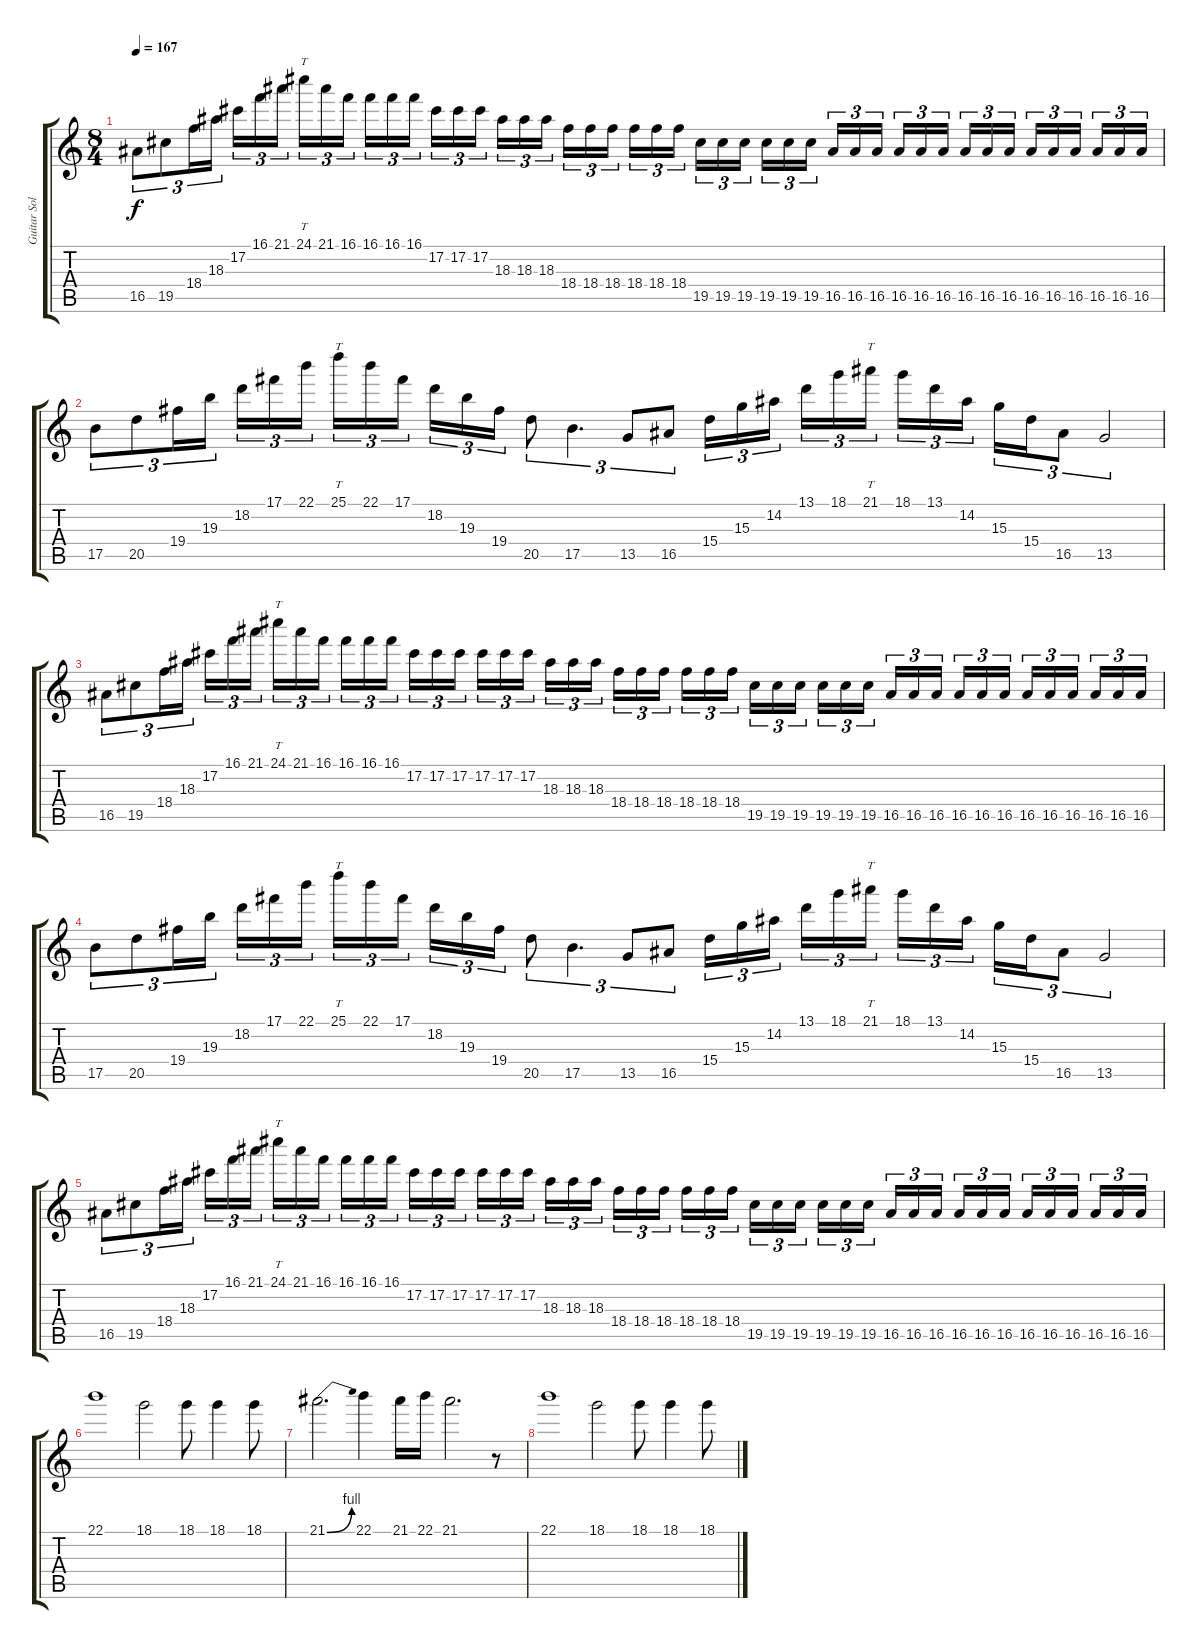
\track ("Guitar Solo" "Guitar Sol") {instrument distortionguitar}
\staff {score tabs}
\tuning (Db4 Ab3 E3 B2 Gb2 B1) {hide}
\ts (8 4)
\tempo 167
\clef g2
\ks c
16.5.8{tu (3 2) dy f} 19.5.8{tu (3 2)} 18.4.16{tu (3 2)} 18.3.16{tu (3 2)} 17.2.16{tu (3 2)} 16.1.16{tu (3 2)} 21.1.16{tu (3 2)} 24.1.16{tt tu (3 2)} 21.1.16{tu (3 2)} 16.1.16{tu (3 2)} 16.1.16{tu (3 2)} 16.1.16{tu (3 2)} 16.1.16{tu (3 2)} 17.2.16{tu (3 2)} 17.2.16{tu (3 2)} 17.2.16{tu (3 2)} 18.3.16{tu (3 2)} 18.3.16{tu (3 2)} 18.3.16{tu (3 2)} 18.4.16{tu (3 2)} 18.4.16{tu (3 2)} 18.4.16{tu (3 2)} 18.4.16{tu (3 2)} 18.4.16{tu (3 2)} 18.4.16{tu (3 2)} 19.5.16{tu (3 2)} 19.5.16{tu (3 2)} 19.5.16{tu (3 2)} 19.5.16{tu (3 2)} 19.5.16{tu (3 2)} 19.5.16{tu (3 2)} 16.5.16{tu (3 2)} 16.5.16{tu (3 2)} 16.5.16{tu (3 2)} 16.5.16{tu (3 2)} 16.5.16{tu (3 2)} 16.5.16{tu (3 2)} 16.5.16{tu (3 2)} 16.5.16{tu (3 2)} 16.5.16{tu (3 2)} 16.5.16{tu (3 2)} 16.5.16{tu (3 2)} 16.5.16{tu (3 2)} 16.5.16{tu (3 2)} 16.5.16{tu (3 2)} 16.5.16{tu (3 2)} |
17.5.8{tu (3 2)} 20.5.8{tu (3 2)} 19.4.16{tu (3 2)} 19.3.16{tu (3 2)} 18.2.16{tu (3 2)} 17.1.16{tu (3 2)} 22.1.16{tu (3 2)} 25.1.16{tt tu (3 2)} 22.1.16{tu (3 2)} 17.1.16{tu (3 2)} 18.2.16{tu (3 2)} 19.3.16{tu (3 2)} 19.4.16{tu (3 2)} 20.5.8{tu (3 2)} 17.5.4{d tu (3 2)} 13.5.8{tu (3 2)} 16.5.8{tu (3 2)} 15.4.16{tu (3 2)} 15.3.16{tu (3 2)} 14.2.16{tu (3 2)} 13.1.16{tu (3 2)} 18.1.16{tu (3 2)} 21.1.16{tt tu (3 2)} 18.1.16{tu (3 2)} 13.1.16{tu (3 2)} 14.2.16{tu (3 2)} 15.3.16{tu (3 2)} 15.4.16{tu (3 2)} 16.5.8{tu (3 2)} 13.5.2{tu (3 2)} |
16.5.8{tu (3 2)} 19.5.8{tu (3 2)} 18.4.16{tu (3 2)} 18.3.16{tu (3 2)} 17.2.16{tu (3 2)} 16.1.16{tu (3 2)} 21.1.16{tu (3 2)} 24.1.16{tt tu (3 2)} 21.1.16{tu (3 2)} 16.1.16{tu (3 2)} 16.1.16{tu (3 2)} 16.1.16{tu (3 2)} 16.1.16{tu (3 2)} 17.2.16{tu (3 2)} 17.2.16{tu (3 2)} 17.2.16{tu (3 2)} 17.2.16{tu (3 2)} 17.2.16{tu (3 2)} 17.2.16{tu (3 2)} 18.3.16{tu (3 2)} 18.3.16{tu (3 2)} 18.3.16{tu (3 2)} 18.4.16{tu (3 2)} 18.4.16{tu (3 2)} 18.4.16{tu (3 2)} 18.4.16{tu (3 2)} 18.4.16{tu (3 2)} 18.4.16{tu (3 2)} 19.5.16{tu (3 2)} 19.5.16{tu (3 2)} 19.5.16{tu (3 2)} 19.5.16{tu (3 2)} 19.5.16{tu (3 2)} 19.5.16{tu (3 2)} 16.5.16{tu (3 2)} 16.5.16{tu (3 2)} 16.5.16{tu (3 2)} 16.5.16{tu (3 2)} 16.5.16{tu (3 2)} 16.5.16{tu (3 2)} 16.5.16{tu (3 2)} 16.5.16{tu (3 2)} 16.5.16{tu (3 2)} 16.5.16{tu (3 2)} 16.5.16{tu (3 2)} 16.5.16{tu (3 2)} |
17.5.8{tu (3 2)} 20.5.8{tu (3 2)} 19.4.16{tu (3 2)} 19.3.16{tu (3 2)} 18.2.16{tu (3 2)} 17.1.16{tu (3 2)} 22.1.16{tu (3 2)} 25.1.16{tt tu (3 2)} 22.1.16{tu (3 2)} 17.1.16{tu (3 2)} 18.2.16{tu (3 2)} 19.3.16{tu (3 2)} 19.4.16{tu (3 2)} 20.5.8{tu (3 2)} 17.5.4{d tu (3 2)} 13.5.8{tu (3 2)} 16.5.8{tu (3 2)} 15.4.16{tu (3 2)} 15.3.16{tu (3 2)} 14.2.16{tu (3 2)} 13.1.16{tu (3 2)} 18.1.16{tu (3 2)} 21.1.16{tt tu (3 2)} 18.1.16{tu (3 2)} 13.1.16{tu (3 2)} 14.2.16{tu (3 2)} 15.3.16{tu (3 2)} 15.4.16{tu (3 2)} 16.5.8{tu (3 2)} 13.5.2{tu (3 2)} |
16.5.8{tu (3 2)} 19.5.8{tu (3 2)} 18.4.16{tu (3 2)} 18.3.16{tu (3 2)} 17.2.16{tu (3 2)} 16.1.16{tu (3 2)} 21.1.16{tu (3 2)} 24.1.16{tt tu (3 2)} 21.1.16{tu (3 2)} 16.1.16{tu (3 2)} 16.1.16{tu (3 2)} 16.1.16{tu (3 2)} 16.1.16{tu (3 2)} 17.2.16{tu (3 2)} 17.2.16{tu (3 2)} 17.2.16{tu (3 2)} 17.2.16{tu (3 2)} 17.2.16{tu (3 2)} 17.2.16{tu (3 2)} 18.3.16{tu (3 2)} 18.3.16{tu (3 2)} 18.3.16{tu (3 2)} 18.4.16{tu (3 2)} 18.4.16{tu (3 2)} 18.4.16{tu (3 2)} 18.4.16{tu (3 2)} 18.4.16{tu (3 2)} 18.4.16{tu (3 2)} 19.5.16{tu (3 2)} 19.5.16{tu (3 2)} 19.5.16{tu (3 2)} 19.5.16{tu (3 2)} 19.5.16{tu (3 2)} 19.5.16{tu (3 2)} 16.5.16{tu (3 2)} 16.5.16{tu (3 2)} 16.5.16{tu (3 2)} 16.5.16{tu (3 2)} 16.5.16{tu (3 2)} 16.5.16{tu (3 2)} 16.5.16{tu (3 2)} 16.5.16{tu (3 2)} 16.5.16{tu (3 2)} 16.5.16{tu (3 2)} 16.5.16{tu (3 2)} 16.5.16{tu (3 2)} |
22.1.1 18.1.2 18.1.8 18.1.4 18.1.8 |
21.1{be (bend 0 0 60 4)}.2{d} 22.1.4 21.1.16 22.1.16 21.1.2{d} r.8 |
22.1.1 18.1.2 18.1.8 18.1.4 18.1.8
